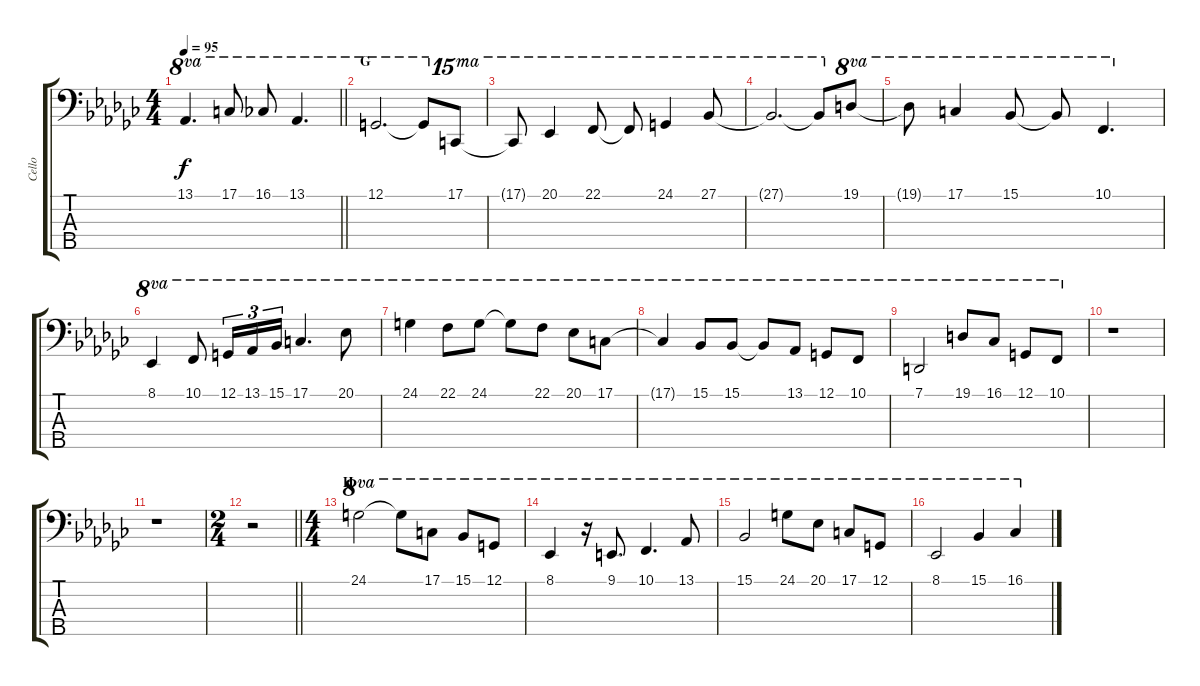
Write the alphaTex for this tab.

\track ("Cello" "Cello") {instrument stringensemble1}
\staff {score tabs}
\tuning (G2 D2 A1 E1 B0) {hide}
\ts (4 4)
\tempo 95
\clef f4
\barLineRight lightlight
\ks gb
13.1.4{d ot 8va dy f} 17.1.8{ot 8va} 16.1.8{ot 8va} 13.1.4{d ot 8va} |
\section ("" "G")
12.1.2{d ot 8va} 12.1{t}.8{ot 8va} 17.1.8{ot 15ma} |
17.1{t}.8{ot 15ma} 20.1.4{ot 15ma} 22.1.8{ot 15ma} 22.1{t}.8{ot 15ma} 24.1.4{ot 15ma} 27.1.8{ot 15ma} |
27.1{t}.2{d ot 15ma} 27.1{t}.8{ot 15ma} 19.1.8{ot 8va} |
19.1{t}.8{ot 8va} 17.1.4{ot 8va} 15.1.8{ot 8va} 15.1{t}.8{ot 8va} 10.1.4{d ot 8va} |
8.1.4{ot 8va} 10.1.8{ot 8va} 12.1.16{tu (3 2) ot 8va} 13.1.16{tu (3 2) ot 8va} 15.1.16{tu (3 2) ot 8va} 17.1.4{d ot 8va} 20.1.8{ot 8va} |
24.1.4{ot 8va} 22.1.8{ot 8va} 24.1.8{ot 8va} 24.1{t}.8{ot 8va} 22.1.8{ot 8va} 20.1.8{ot 8va} 17.1.8{ot 8va} |
17.1{t}.4{ot 8va} 15.1.8{ot 8va} 15.1.8{ot 8va} 15.1{t}.8{ot 8va} 13.1.8{ot 8va} 12.1.8{ot 8va} 10.1.8{ot 8va} |
7.1.2{ot 8va} 19.1.8{ot 8va} 16.1.8{ot 8va} 12.1.8{ot 8va} 10.1.8{ot 8va} |
r.1 |
r.1 |
\ts (2 4)
\barLineRight lightlight
r.2 |
\ts (4 4)
\section ("" "H")
24.1.2{ot 8va} 24.1{t}.8{ot 8va} 17.1.8{ot 8va} 15.1.8{ot 8va} 12.1.8{ot 8va} |
8.1.4{ot 8va} r.16{ot 8va} 9.1.8{d ot 8va} 10.1.4{d ot 8va} 13.1.8{ot 8va} |
15.1.2{ot 8va} 24.1.8{ot 8va} 20.1.8{ot 8va} 17.1.8{ot 8va} 12.1.8{ot 8va} |
8.1.2{ot 8va} 15.1.4{ot 8va} 16.1.4{ot 8va}
